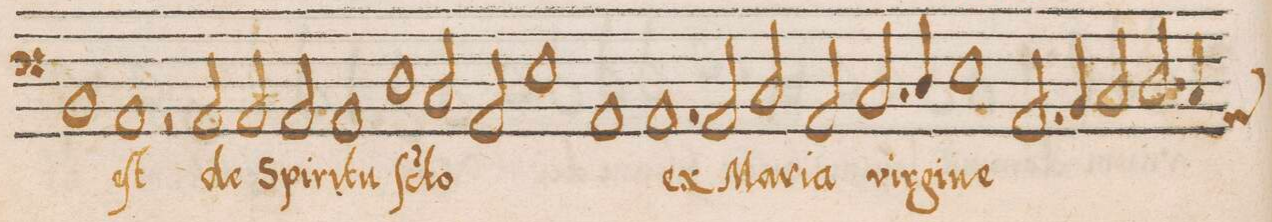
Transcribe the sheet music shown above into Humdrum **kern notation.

**kern	**text
*I"BASSVS	*
*clefF4	*
*k[]	*
*met(C|)	*
*M2/1	*
1BB	-tus
=55-	=55-
1AA	eſt
2rGG	.
2AA/	de
=56-	=56-
2AA/	Spi-
2AA/	-ri-
1AA	-tu
=57-	=57-
1D	ſ(an)c-
2C/	-to
2AA/	.
=58-	=58-
1E	.
1AA	.
=59-	=59-
1.AA	ex
2AA/	Ma-
=60-	=60-
2C/	-ri-
2AA/	-a
2.C/	vir-
4D/	-gi-
=61-	=61-
1E	-ne
2.AA/	.
4BB/	.
=62-	=62-
2C/	.
2.D/	.
*custos:AA	*
4C/	.
*-	*-
